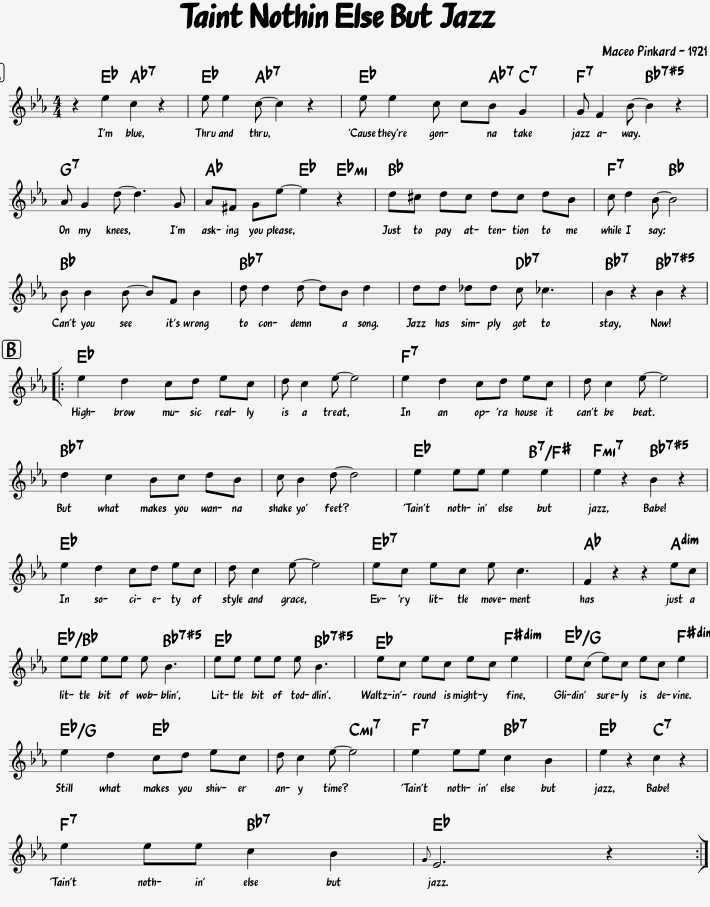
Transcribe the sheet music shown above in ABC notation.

X:1
L:1/8
M:4/4
I:linebreak $
K:Eb
V:1 treble
V:1
 z2 e2 c2 z2 | e e2 c- c2 z2 | e e2 c cB G2 | G F2 B- B2 z2 |$ A G2 d- d3 G | %5
 A^F Ge- e2 z2 | d^c dc dc dB | c d2 B- B4 |$ B B2 B- BF B2 | d d2 d- dB d2 | %10
 dd _dd c _c3 | B2 z2 B2 z2 |:$ e2 d2 cd ec | d c2 e- e4 | e2 d2 cd ec | %15
 d c2 e- e4 |$ d2 c2 Bc dB | c B2 d- d4 | e2 ee e2 e2 | e2 z2 B2 z2 |$ %20
 e2 d2 cd ec | d c2 e- e4 | ec ec e c3 | F2 z2 z2 ec |$ ee ee e B3 | %25
 ee ee e B3 | ec ec ec e2 | e(c e)c ec e2 |$ e2 d2 cd ec | d c2 e- e4 | %30
 e2 ee c2 B2 | e2 z2 c2 z2 |$ e2 ee c2 B2 |{G} E6 z2 :| %34
